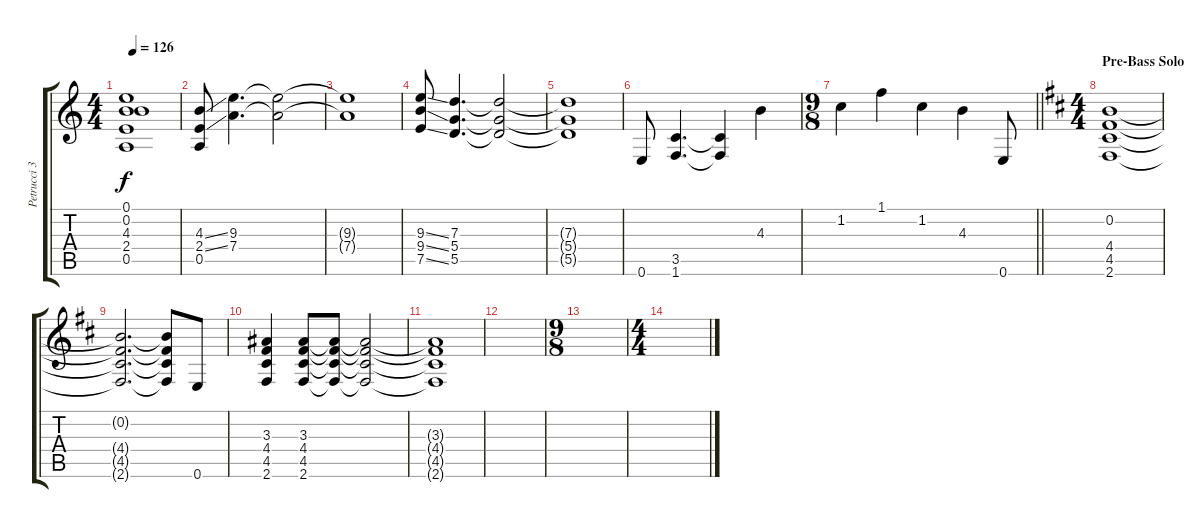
\track ("Petrucci 3" "Petrucci 3") {instrument electricguitarclean}
\staff {score tabs}
\tuning (E4 B3 G3 D3 A2 E2) {hide}
\ts (4 4)
\tempo 126
\clef g2
\ks aminor
(0.1{t} 0.2{t} 4.3{t} 2.4{t} 0.5{t}).1{dy f} |
(4.3{ss} 2.4{ss} 0.5).8 (9.3 7.4).4{d} (9.3{t} 7.4{t}).2 |
(9.3{t} 7.4{t}).1 |
(9.3{ss} 9.4{ss} 7.5{ss}).8 (7.3 5.4 5.5).4{d} (7.3{t} 5.4{t} 5.5{t}).2 |
(7.3{t} 5.4{t} 5.5{t}).1 |
0.6.8 (3.5 1.6).4{d} (3.5{t} 1.6{t}).4 4.3.4 |
\ts (9 8)
\barLineRight lightlight
1.2.4 1.1.4 1.2.4 4.3.4 0.6.8 |
\ts (4 4)
\section ("" "Pre-Bass Solo")
\ks bminor
(0.2 4.4 4.5 2.6).1 |
(0.2{t} 4.4{t} 4.5{t} 2.6{t}).2{d} (0.2{t} 4.4{t} 4.5{t} 2.6{t}).8 0.6.8 |
(3.3 4.4 4.5 2.6).4 (3.3 4.4 4.5 2.6).8 (3.3{t} 4.4{t} 4.5{t} 2.6{t}).8 (3.3{t} 4.4{t} 4.5{t} 2.6{t}).2 |
(3.3{t} 4.4{t} 4.5{t} 2.6{t}).1 |
|
\ts (9 8)
|
\ts (4 4)
